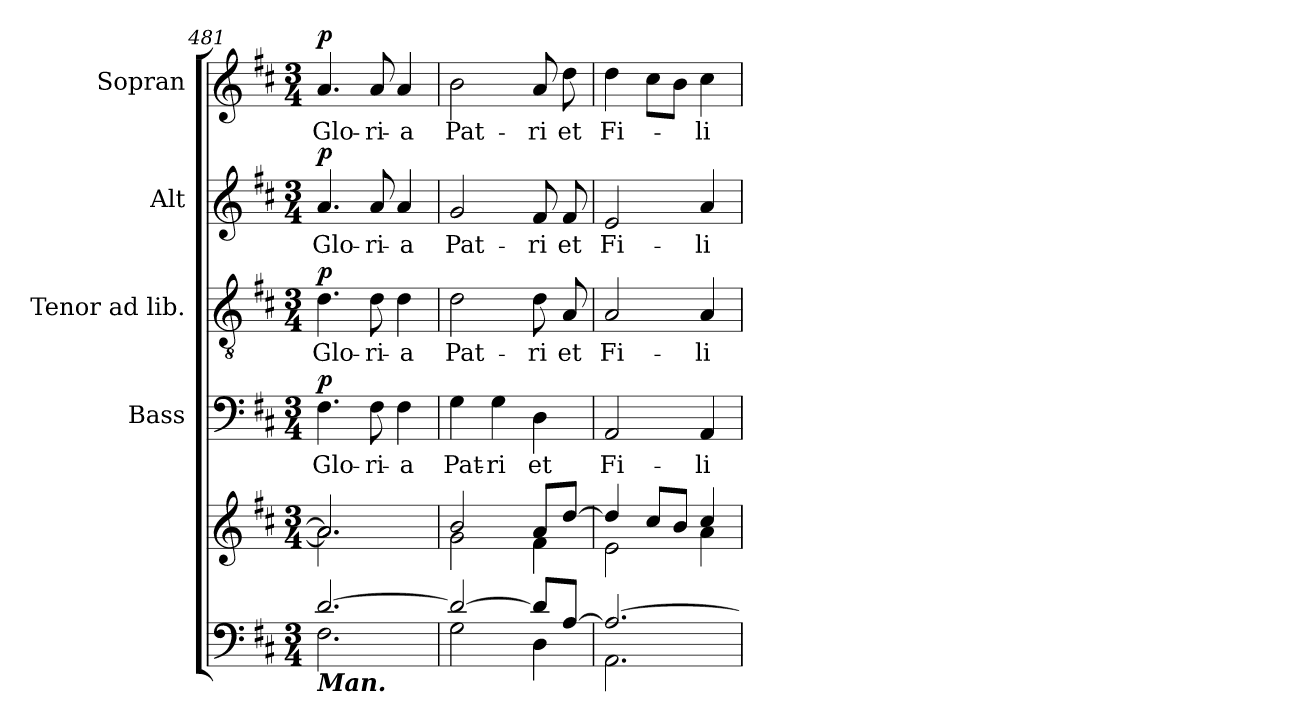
**kern	**kern	**kern	**text	**dynam	**kern	**text	**dynam	**kern	**text	**dynam	**kern	**text	**dynam
*part5	*part5	*part4	*part4	*part4	*part3	*part3	*part3	*part2	*part2	*part2	*part1	*part1	*part1
*staff6	*staff5	*staff4	*staff4	*staff4	*staff3	*staff3	*staff3	*staff2	*staff2	*staff2	*staff1	*staff1	*staff1
*	*	*I"Bass	*	*	*I"Tenor ad lib.	*	*	*I"Alt	*	*	*I"Sopran	*	*
*	*	*I'B.	*	*	*I'T.	*	*	*I'A.	*	*	*I'S.	*	*
*clefF4	*clefG2	*clefF4	*	*	*clefGv2	*	*	*clefG2	*	*	*clefG2	*	*
*k[f#c#]	*k[f#c#]	*k[f#c#]	*	*	*k[f#c#]	*	*	*k[f#c#]	*	*	*k[f#c#]	*	*
*D:	*D:	*D:	*	*	*D:	*	*	*D:	*	*	*D:	*	*
*M3/4	*M3/4	*M3/4	*	*	*M3/4	*	*	*M3/4	*	*	*M3/4	*	*
=481	=481	=481	=481	=481	=481	=481	=481	=481	=481	=481	=481	=481	=481
*^	*^	*	*	*	*	*	*	*	*	*	*	*	*
!LO:TX:b:Bi:t=Man.	!	!	!	!	!	!	!	!	!	!	!	!	!	!	!
!	!	!	!	!	!LO:LY:b	!LO:DY:a	!	!LO:LY:b	!LO:DY:a	!	!LO:LY:b	!LO:DY:a	!	!LO:LY:b	!LO:DY:a
[>2.d/	2.F#\	2.a/]	2.a\]	4.F#\	Glo-	p	4.d\	Glo-	p	4.a/	Glo-	p	4.a/	Glo-	p
!	!	!	!	!	!LO:LY:b	!	!	!LO:LY:b	!	!	!LO:LY:b	!	!	!LO:LY:b	!
.	.	.	.	8F#\	-ri-	.	8d\	-ri-	.	8a/	-ri-	.	8a/	-ri-	.
!	!	!	!	!	!LO:LY:b	!	!	!LO:LY:b	!	!	!LO:LY:b	!	!	!LO:LY:b	!
.	.	.	.	4F#\	-a	.	4d\	-a	.	4a/	-a	.	4a/	-a	.
=482	=482	=482	=482	=482	=482	=482	=482	=482	=482	=482	=482	=482	=482	=482	=482
!	!	!	!	!	!LO:LY:b	!	!	!LO:LY:b	!	!	!LO:LY:b	!	!	!LO:LY:b	!
2d/_	2G\	2b/	2g\	4G\	Pat-	.	2d\	Pat-	.	2g/	Pat-	.	2b\	Pat-	.
!	!	!	!	!	!LO:LY:b	!	!	!	!	!	!	!	!	!	!
.	.	.	.	4G\	-ri	.	.	.	.	.	.	.	.	.	.
!	!	!	!	!	!LO:LY:b	!	!	!LO:LY:b	!	!	!LO:LY:b	!	!	!LO:LY:b	!
8d/L]	4D\	8a/L	4f#\	4D\	et	.	8d\	-ri	.	8f#/	-ri	.	8a/	-ri	.
!	!	!	!	!	!	!	!	!LO:LY:b	!	!	!LO:LY:b	!	!	!LO:LY:b	!
[>8A/J	.	[>8dd/J	.	.	.	.	8A/	et	.	8f#/	et	.	8dd\	et	.
=483	=483	=483	=483	=483	=483	=483	=483	=483	=483	=483	=483	=483	=483	=483	=483
!	!	!	!	!	!LO:LY:b	!	!	!LO:LY:b	!	!	!LO:LY:b	!	!	!LO:LY:b	!
2.A/_	2.AA\	4dd/]	2e\	2AA/	Fi-	.	2A/	Fi-	.	2e/	Fi-	.	4dd\	Fi-	.
.	.	8cc#/L	.	.	.	.	.	.	.	.	.	.	8cc#\L	.	.
.	.	8b/J	.	.	.	.	.	.	.	.	.	.	8b\J	.	.
!	!	!	!	!	!LO:LY:b	!	!	!LO:LY:b	!	!	!LO:LY:b	!	!	!LO:LY:b	!
.	.	4cc#/	4a\	4AA/	-li-	.	4A/	-li-	.	4a/	-li-	.	4cc#\	-li-	.
*v	*v	*	*	*	*	*	*	*	*	*	*	*	*	*	*
*	*v	*v	*	*	*	*	*	*	*	*	*	*	*	*
=	=	=	=	=	=	=	=	=	=	=	=	=	=
*-	*-	*-	*-	*-	*-	*-	*-	*-	*-	*-	*-	*-	*-
